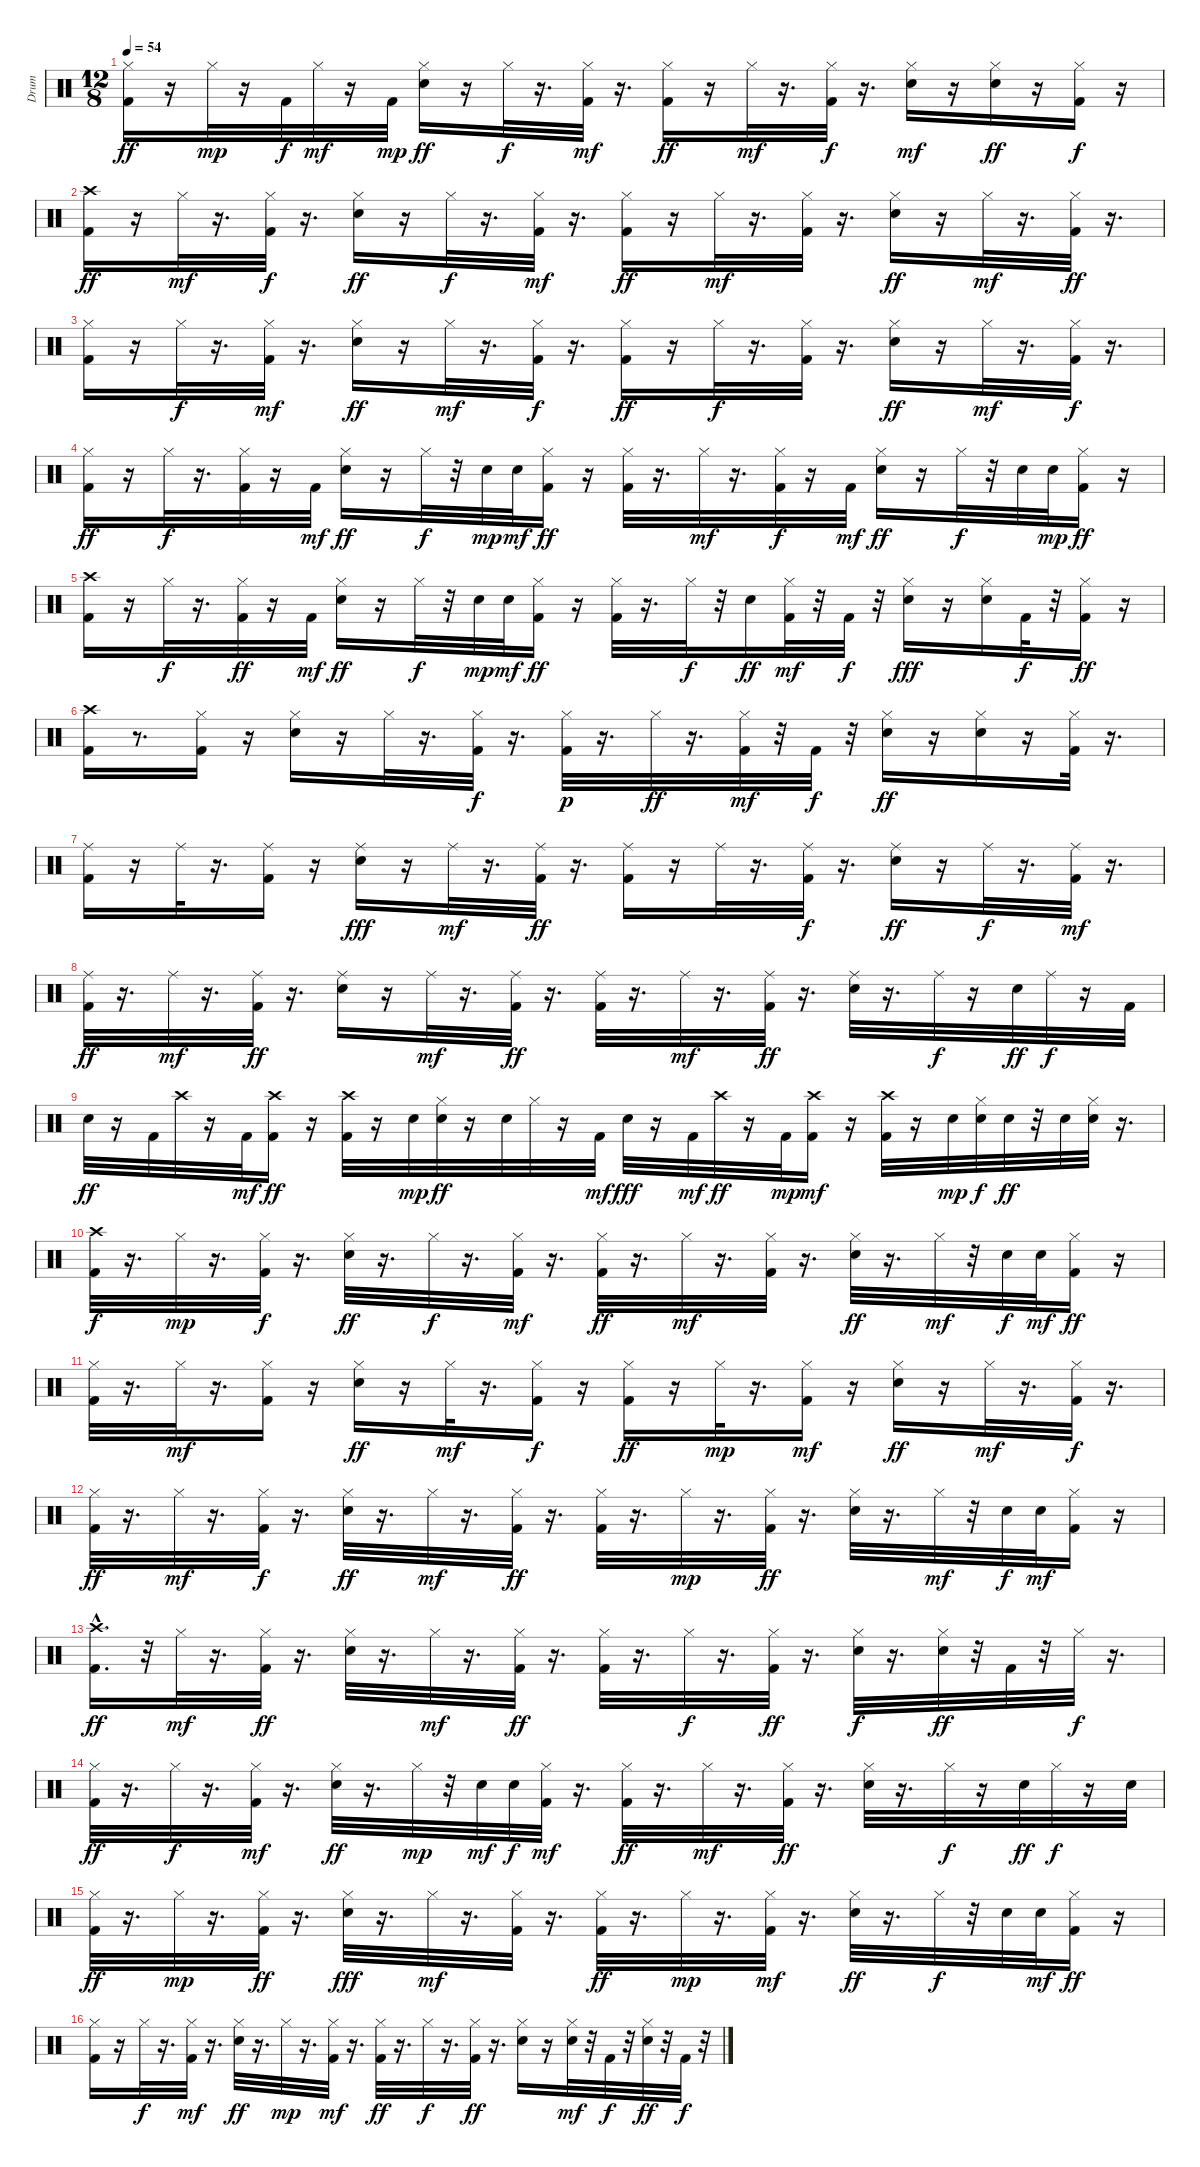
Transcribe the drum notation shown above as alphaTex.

\track ("Drum" "Drum") {instrument percussion}
\staff {score}
\articulation defaults
\ts (12 8)
\tempo 54
\clef neutral
\ks c
("Kick (hit) 2" "Hi-Hat (closed)").16{dy ff} r.16 "Hi-Hat (closed)".32{dy mp} r.16 "Kick (hit) 2".32{dy f} "Hi-Hat (closed)".32{dy mf} r.16 "Kick (hit) 2".32{dy mp} ("Hi-Hat (closed)" "Electric Snare (hit)").16{dy ff} r.16 "Hi-Hat (closed)".32{dy f} r.16{d} ("Hi-Hat (closed)" "Kick (hit) 2").32{dy mf} r.16{d} ("Hi-Hat (closed)" "Kick (hit) 2").16{dy ff} r.16 "Hi-Hat (closed)".32{dy mf} r.16{d} ("Hi-Hat (closed)" "Kick (hit) 2").32{dy f} r.16{d} ("Hi-Hat (closed)" "Electric Snare (hit)").16{dy mf} r.16 ("Hi-Hat (closed)" "Electric Snare (hit)").16{dy ff} r.16 ("Hi-Hat (closed)" "Kick (hit) 2").16{dy f} r.16 |
("Crash high (hit)" "Kick (hit) 2").16{dy ff} r.16 "Hi-Hat (closed)".32{dy mf} r.16{d} ("Hi-Hat (closed)" "Kick (hit) 2").32{dy f} r.16{d} ("Hi-Hat (closed)" "Electric Snare (hit)").16{dy ff} r.16 "Hi-Hat (closed)".32{dy f} r.16{d} ("Kick (hit) 2" "Hi-Hat (closed)").32{dy mf} r.16{d} ("Kick (hit) 2" "Hi-Hat (closed)").16{dy ff} r.16 "Hi-Hat (closed)".32{dy mf} r.16{d} ("Hi-Hat (closed)" "Kick (hit) 2").32 r.16{d} ("Electric Snare (hit)" "Hi-Hat (closed)").16{dy ff} r.16 "Hi-Hat (closed)".32{dy mf} r.16{d} ("Hi-Hat (closed)" "Kick (hit) 2").32{dy ff} r.16{d} |
("Hi-Hat (closed)" "Kick (hit) 2").16 r.16 "Hi-Hat (closed)".32{dy f} r.16{d} ("Hi-Hat (closed)" "Kick (hit) 2").32{dy mf} r.16{d} ("Electric Snare (hit)" "Hi-Hat (closed)").16{dy ff} r.16 "Hi-Hat (closed)".32{dy mf} r.16{d} ("Hi-Hat (closed)" "Kick (hit) 2").32{dy f} r.16{d} ("Hi-Hat (closed)" "Kick (hit) 2").16{dy ff} r.16 "Hi-Hat (closed)".32{dy f} r.16{d} ("Hi-Hat (closed)" "Kick (hit) 2").32 r.16{d} ("Electric Snare (hit)" "Hi-Hat (closed)").16{dy ff} r.16 "Hi-Hat (closed)".32{dy mf} r.16{d} ("Kick (hit) 2" "Hi-Hat (closed)").32{dy f} r.16{d} |
("Hi-Hat (closed)" "Kick (hit) 2").16{dy ff} r.16 "Hi-Hat (closed)".32{dy f} r.16{d} ("Kick (hit) 2" "Hi-Hat (closed)").32 r.16 "Kick (hit) 2".32{dy mf} ("Electric Snare (hit)" "Hi-Hat (closed)").16{dy ff} r.16 "Hi-Hat (closed)".32{dy f} r.32 "Electric Snare (hit)".32{dy mp} "Electric Snare (hit)".32{dy mf} ("Kick (hit) 2" "Hi-Hat (closed)").16{dy ff} r.16 ("Kick (hit) 2" "Hi-Hat (closed)").32 r.16{d} "Hi-Hat (closed)".32{dy mf} r.16{d} ("Hi-Hat (closed)" "Kick (hit) 2").32{dy f} r.16 "Kick (hit) 2".32{dy mf} ("Hi-Hat (closed)" "Electric Snare (hit)").16{dy ff} r.16 "Hi-Hat (closed)".32{dy f} r.32 "Electric Snare (hit)".32 "Electric Snare (hit)".32{dy mp} ("Kick (hit) 2" "Hi-Hat (closed)").16{dy ff} r.16 |
("Crash high (hit)" "Kick (hit) 2").16 r.16 "Hi-Hat (closed)".32{dy f} r.16{d} ("Kick (hit) 2" "Hi-Hat (closed)").32{dy ff} r.16 "Kick (hit) 2".32{dy mf} ("Electric Snare (hit)" "Hi-Hat (closed)").16{dy ff} r.16 "Hi-Hat (closed)".32{dy f} r.32 "Electric Snare (hit)".32{dy mp} "Electric Snare (hit)".32{dy mf} ("Kick (hit) 2" "Hi-Hat (closed)").16{dy ff} r.16 ("Kick (hit) 2" "Hi-Hat (closed)").32 r.16{d} "Hi-Hat (closed)".32{dy f} r.32 "Electric Snare (hit)".16{dy ff} ("Hi-Hat (closed)" "Kick (hit) 2").32{dy mf} r.32 "Kick (hit) 2".32{dy f} r.32 ("Electric Snare (hit)" "Hi-Hat (closed)").16{dy fff} r.16 ("Electric Snare (hit)" "Hi-Hat (closed)").16 "Kick (hit) 2".32{dy f} r.32 ("Hi-Hat (closed)" "Kick (hit) 2").16{dy ff} r.16 |
("Kick (hit) 2" "Crash high (hit)").16 r.8{d} ("Hi-Hat (closed)" "Kick (hit) 2").16 r.16 ("Hi-Hat (closed)" "Electric Snare (hit)").16 r.16 "Hi-Hat (closed)".32 r.16{d} ("Hi-Hat (closed)" "Kick (hit) 2").32{dy f} r.16{d} ("Kick (hit) 2" "Hi-Hat (closed)").32{dy p} r.16{d} "Hi-Hat (closed)".32{dy ff} r.16{d} ("Hi-Hat (closed)" "Kick (hit) 2").32{dy mf} r.32 "Kick (hit) 2".32{dy f} r.32 ("Hi-Hat (closed)" "Electric Snare (hit)").16{dy ff} r.16 ("Hi-Hat (closed)" "Electric Snare (hit)").16 r.16 ("Hi-Hat (closed)" "Kick (hit) 2").32 r.16{d} |
("Ride (middle)" "Kick (hit) 2").16 r.16 "Ride (middle)".32 r.16{d} ("Kick (hit) 2" "Ride (middle)").16 r.16 ("Electric Snare (hit)" "Ride (middle)").16{dy fff} r.16 "Ride (middle)".32{dy mf} r.16{d} ("Kick (hit) 2" "Ride (middle)").32{dy ff} r.16{d} ("Kick (hit) 2" "Ride (middle)").16 r.16 "Ride (middle)".32 r.16{d} ("Ride (middle)" "Kick (hit) 2").32{dy f} r.16{d} ("Ride (middle)" "Electric Snare (hit)").16{dy ff} r.16 "Ride (middle)".32{dy f} r.16{d} ("Ride (middle)" "Kick (hit) 2").32{dy mf} r.16{d} |
("Ride (middle)" "Kick (hit) 2").32{dy ff} r.16{d} "Ride (middle)".32{dy mf} r.16{d} ("Ride (middle)" "Kick (hit) 2").32{dy ff} r.16{d} ("Electric Snare (hit)" "Ride (middle)").16 r.16 "Ride (middle)".32{dy mf} r.16{d} ("Ride (middle)" "Kick (hit) 2").32{dy ff} r.16{d} ("Kick (hit) 2" "Ride (middle)").32 r.16{d} "Ride (middle)".32{dy mf} r.16{d} ("Kick (hit) 2" "Ride (middle)").32{dy ff} r.16{d} ("Ride (middle)" "Electric Snare (hit)").32 r.16{d} "Ride (middle)".32{dy f} r.16 "Electric Snare (hit)".32{dy ff} "Ride (middle)".32{dy f} r.16 "Kick (hit) 2".32 |
"Electric Snare (hit)".32{dy ff} r.16 "Kick (hit) 2".32 "Crash high (hit)".32 r.16 "Kick (hit) 2".32{dy mf} ("Kick (hit) 2" "Crash high (hit)").16{dy ff} r.16 ("Kick (hit) 2" "Crash high (hit)").32 r.16 "Electric Snare (hit)".32{dy mp} ("Electric Snare (hit)" "Hi-Hat (closed)").32{dy ff} r.16 "Electric Snare (hit)".32 "Hi-Hat (closed)".32 r.16 "Kick (hit) 2".32{dy mf} "Electric Snare (hit)".32{dy fff} r.16 "Kick (hit) 2".32{dy mf} "Crash high (hit)".32{dy ff} r.16 "Kick (hit) 2".32{dy mp} ("Kick (hit) 2" "Crash high (hit)").16{dy mf} r.16 ("Kick (hit) 2" "Crash high (hit)").32 r.16 "Electric Snare (hit)".32{dy mp} ("Electric Snare (hit)" "Hi-Hat (closed)").32{dy f} "Electric Snare (hit)".32{dy ff} r.32 "Electric Snare (hit)".32 ("Electric Snare (hit)" "Hi-Hat (closed)").32 r.16{d} |
("Crash high (hit)" "Kick (hit) 2").32{dy f} r.16{d} "Hi-Hat (closed)".32{dy mp} r.16{d} ("Kick (hit) 2" "Hi-Hat (closed)").32{dy f} r.16{d} ("Electric Snare (hit)" "Hi-Hat (closed)").32{dy ff} r.16{d} "Hi-Hat (closed)".32{dy f} r.16{d} ("Kick (hit) 2" "Hi-Hat (closed)").32{dy mf} r.16{d} ("Kick (hit) 2" "Hi-Hat (closed)").32{dy ff} r.16{d} "Hi-Hat (closed)".32{dy mf} r.16{d} ("Kick (hit) 2" "Hi-Hat (closed)").32 r.16{d} ("Electric Snare (hit)" "Hi-Hat (closed)").32{dy ff} r.16{d} "Hi-Hat (closed)".32{dy mf} r.32 "Electric Snare (hit)".32{dy f} "Electric Snare (hit)".32{dy mf} ("Kick (hit) 2" "Hi-Hat (closed)").16{dy ff} r.16 |
("Kick (hit) 2" "Hi-Hat (closed)").32 r.16{d} "Hi-Hat (closed)".32{dy mf} r.16{d} ("Kick (hit) 2" "Hi-Hat (closed)").16 r.16 ("Electric Snare (hit)" "Hi-Hat (closed)").16{dy ff} r.16 "Hi-Hat (closed)".32{dy mf} r.16{d} ("Kick (hit) 2" "Hi-Hat (closed)").16{dy f} r.16 ("Kick (hit) 2" "Hi-Hat (closed)").16{dy ff} r.16 "Hi-Hat (closed)".32{dy mp} r.16{d} ("Kick (hit) 2" "Hi-Hat (closed)").16{dy mf} r.16 ("Electric Snare (hit)" "Hi-Hat (closed)").16{dy ff} r.16 "Hi-Hat (closed)".32{dy mf} r.16{d} ("Kick (hit) 2" "Hi-Hat (closed)").32{dy f} r.16{d} |
("Kick (hit) 2" "Hi-Hat (closed)").32{dy ff} r.16{d} "Hi-Hat (closed)".32{dy mf} r.16{d} ("Kick (hit) 2" "Hi-Hat (closed)").32{dy f} r.16{d} ("Electric Snare (hit)" "Hi-Hat (closed)").32{dy ff} r.16{d} "Hi-Hat (closed)".32{dy mf} r.16{d} ("Kick (hit) 2" "Hi-Hat (closed)").32{dy ff} r.16{d} ("Kick (hit) 2" "Hi-Hat (closed)").32 r.16{d} "Hi-Hat (closed)".32{dy mp} r.16{d} ("Kick (hit) 2" "Hi-Hat (closed)").32{dy ff} r.16{d} ("Electric Snare (hit)" "Hi-Hat (closed)").32 r.16{d} "Hi-Hat (closed)".32{dy mf} r.32 "Electric Snare (hit)".32{dy f} "Electric Snare (hit)".32{dy mf} ("Kick (hit) 2" "Hi-Hat (closed)").16 r.16 |
("Kick (hit) 2"{hac} "Crash high (hit)").16{d dy ff} r.32 "Hi-Hat (closed)".32{dy mf} r.16{d} ("Kick (hit) 2" "Hi-Hat (closed)").32{dy ff} r.16{d} ("Hi-Hat (closed)" "Electric Snare (hit)").32 r.16{d} "Hi-Hat (closed)".32{dy mf} r.16{d} ("Hi-Hat (closed)" "Kick (hit) 2").32{dy ff} r.16{d} ("Kick (hit) 2" "Hi-Hat (closed)").32 r.16{d} "Hi-Hat (closed)".32{dy f} r.16{d} ("Hi-Hat (closed)" "Kick (hit) 2").32{dy ff} r.16{d} ("Hi-Hat (closed)" "Electric Snare (hit)").32{dy f} r.16{d} ("Electric Snare (hit)" "Hi-Hat (closed)").32{dy ff} r.32 "Kick (hit) 2".32 r.32 "Hi-Hat (closed)".32{dy f} r.16{d} |
("Hi-Hat (closed)" "Kick (hit) 2").32{dy ff} r.16{d} "Hi-Hat (closed)".32{dy f} r.16{d} ("Kick (hit) 2" "Hi-Hat (closed)").32{dy mf} r.16{d} ("Electric Snare (hit)" "Hi-Hat (closed)").32{dy ff} r.16{d} "Hi-Hat (closed)".32{dy mp} r.32 "Electric Snare (hit)".32{dy mf} "Electric Snare (hit)".32{dy f} ("Kick (hit) 2" "Hi-Hat (closed)").32{dy mf} r.16{d} ("Kick (hit) 2" "Hi-Hat (closed)").32{dy ff} r.16{d} "Hi-Hat (closed)".32{dy mf} r.16{d} ("Kick (hit) 2" "Hi-Hat (closed)").32{dy ff} r.16{d} ("Electric Snare (hit)" "Hi-Hat (closed)").32 r.16{d} "Hi-Hat (closed)".32{dy f} r.16 "Electric Snare (hit)".32{dy ff} "Hi-Hat (closed)".32{dy f} r.16 "Electric Snare (hit)".32 |
("Kick (hit) 2" "Hi-Hat (closed)").32{dy ff} r.16{d} "Hi-Hat (closed)".32{dy mp} r.16{d} ("Kick (hit) 2" "Hi-Hat (closed)").32{dy ff} r.16{d} ("Electric Snare (hit)" "Hi-Hat (closed)").32{dy fff} r.16{d} "Hi-Hat (closed)".32{dy mf} r.16{d} ("Kick (hit) 2" "Hi-Hat (closed)").32 r.16{d} ("Kick (hit) 2" "Hi-Hat (closed)").32{dy ff} r.16{d} "Hi-Hat (closed)".32{dy mp} r.16{d} ("Kick (hit) 2" "Hi-Hat (closed)").32{dy mf} r.16{d} ("Electric Snare (hit)" "Hi-Hat (closed)").32{dy ff} r.16{d} "Hi-Hat (closed)".32{dy f} r.32 "Electric Snare (hit)".32 "Electric Snare (hit)".32{dy mf} ("Kick (hit) 2" "Hi-Hat (closed)").16{dy ff} r.16 |
("Kick (hit) 2" "Hi-Hat (closed)").16 r.16 "Hi-Hat (closed)".32{dy f} r.16{d} ("Kick (hit) 2" "Hi-Hat (closed)").32{dy mf} r.16{d} ("Electric Snare (hit)" "Hi-Hat (closed)").32{dy ff} r.16{d} "Hi-Hat (closed)".32{dy mp} r.16{d} ("Kick (hit) 2" "Hi-Hat (closed)").32{dy mf} r.16{d} ("Kick (hit) 2" "Hi-Hat (closed)").32{dy ff} r.16{d} "Hi-Hat (closed)".32{dy f} r.16{d} ("Kick (hit) 2" "Hi-Hat (closed)").32{dy ff} r.16{d} ("Electric Snare (hit)" "Hi-Hat (closed)").16 r.16 ("Electric Snare (hit)" "Hi-Hat (closed)").32{dy mf} r.32 "Kick (hit) 2".32{dy f} r.32 ("Electric Snare (hit)" "Hi-Hat (closed)").32{dy ff} r.32 "Kick (hit) 2".32{dy f} r.32
